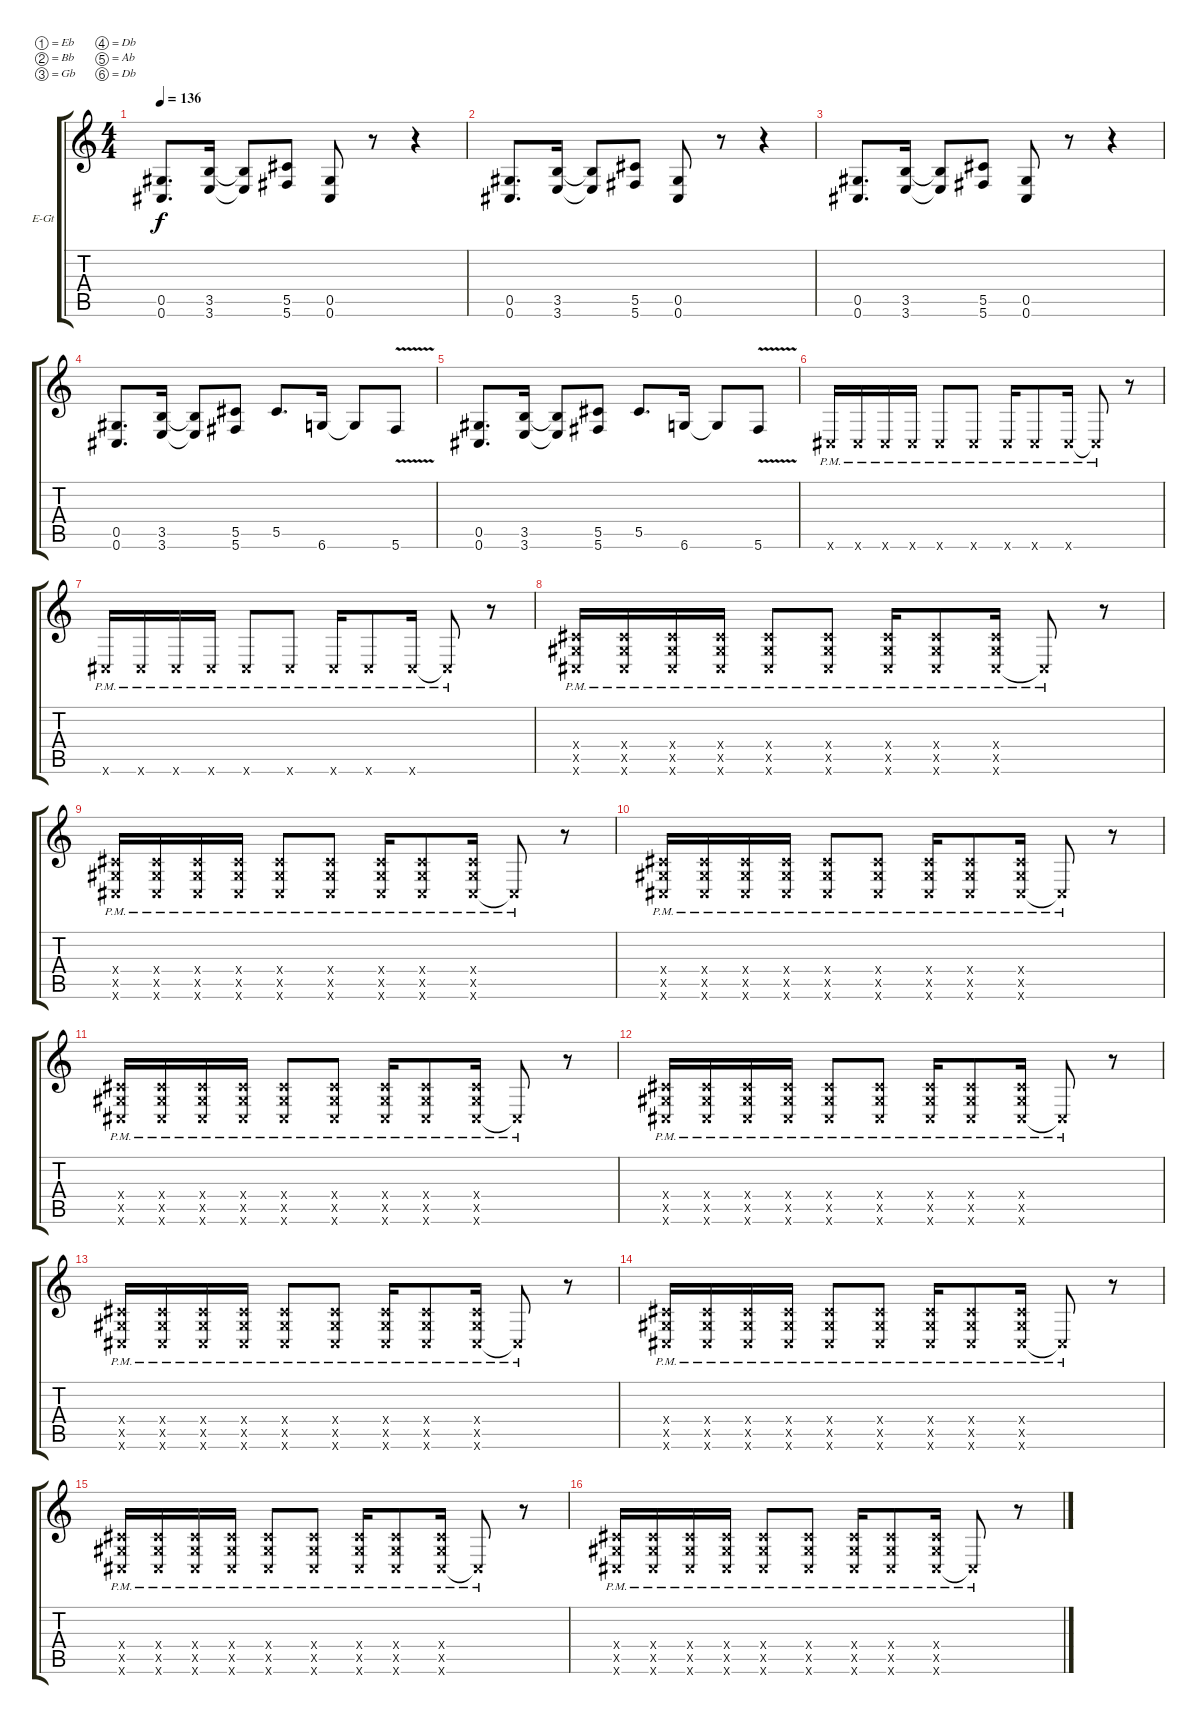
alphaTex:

\defaultSystemsLayout 4
\bracketExtendMode groupsimilarinstruments
\firstSystemTrackNameOrientation horizontal
\otherSystemsTrackNameOrientation horizontal
\track ("Kirk Hammett (Dist. Gtr.)" "E-Gt") {instrument distortionguitar}
\staff {score tabs}
\tuning (Eb4 Bb3 Gb3 Db3 Ab2 Db2)
\ts (4 4)
\tempo 136
\clef g2
\ks c
(0.6 0.5).8{d dy f} (3.5 3.6).16 (3.6{t} 3.5{t}).8 (5.6 5.5).8 (0.6 0.5).8 r.8 r.4 |
(0.6 0.5).8{d} (3.5 3.6).16 (3.6{t} 3.5{t}).8 (5.6 5.5).8 (0.6 0.5).8 r.8 r.4 |
(0.6 0.5).8{d} (3.5 3.6).16 (3.6{t} 3.5{t}).8 (5.6 5.5).8 (0.6 0.5).8 r.8 r.4 |
(0.6 0.5).8{d} (3.5 3.6).16 (3.6{t} 3.5{t}).8 (5.6 5.5).8 5.5.8{d} 6.6.16 6.6{t}.8 5.6{v}.8 |
(0.6 0.5).8{d} (3.5 3.6).16 (3.6{t} 3.5{t}).8 (5.6 5.5).8 5.5.8{d} 6.6.16 6.6{t}.8 5.6{v}.8 |
0.6{pm x}.16 0.6{pm x}.16 0.6{pm x}.16 0.6{pm x}.16 0.6{pm x}.8 0.6{pm x}.8 0.6{pm x}.16 0.6{pm x}.8 0.6{pm x}.16 0.6{pm x t}.8 r.8 |
0.6{pm x}.16 0.6{pm x}.16 0.6{pm x}.16 0.6{pm x}.16 0.6{pm x}.8 0.6{pm x}.8 0.6{pm x}.16 0.6{pm x}.8 0.6{pm x}.16 0.6{pm x t}.8 r.8 |
(0.6{pm x} 0.5{x} 0.4{x}).16 (0.6{pm x} 0.5{x} 0.4{x}).16 (0.6{pm x} 0.5{x} 0.4{x}).16 (0.6{pm x} 0.5{x} 0.4{x}).16 (0.6{pm x} 0.5{x} 0.4{x}).8 (0.6{pm x} 0.5{x} 0.4{x}).8 (0.6{pm x} 0.5{x} 0.4{x}).16 (0.6{pm x} 0.5{x} 0.4{x}).8 (0.6{pm x} 0.5{x} 0.4{x}).16 0.6{pm x t}.8 r.8 |
(0.6{pm x} 0.5{x} 0.4{x}).16 (0.6{pm x} 0.5{x} 0.4{x}).16 (0.6{pm x} 0.5{x} 0.4{x}).16 (0.6{pm x} 0.5{x} 0.4{x}).16 (0.6{pm x} 0.5{x} 0.4{x}).8 (0.6{pm x} 0.5{x} 0.4{x}).8 (0.6{pm x} 0.5{x} 0.4{x}).16 (0.6{pm x} 0.5{x} 0.4{x}).8 (0.6{pm x} 0.5{x} 0.4{x}).16 0.6{pm x t}.8 r.8 |
(0.6{pm x} 0.5{x} 0.4{x}).16 (0.6{pm x} 0.5{x} 0.4{x}).16 (0.6{pm x} 0.5{x} 0.4{x}).16 (0.6{pm x} 0.5{x} 0.4{x}).16 (0.6{pm x} 0.5{x} 0.4{x}).8 (0.6{pm x} 0.5{x} 0.4{x}).8 (0.6{pm x} 0.5{x} 0.4{x}).16 (0.6{pm x} 0.5{x} 0.4{x}).8 (0.6{pm x} 0.5{x} 0.4{x}).16 0.6{pm x t}.8 r.8 |
(0.6{pm x} 0.5{x} 0.4{x}).16 (0.6{pm x} 0.5{x} 0.4{x}).16 (0.6{pm x} 0.5{x} 0.4{x}).16 (0.6{pm x} 0.5{x} 0.4{x}).16 (0.6{pm x} 0.5{x} 0.4{x}).8 (0.6{pm x} 0.5{x} 0.4{x}).8 (0.6{pm x} 0.5{x} 0.4{x}).16 (0.6{pm x} 0.5{x} 0.4{x}).8 (0.6{pm x} 0.5{x} 0.4{x}).16 0.6{pm x t}.8 r.8 |
(0.6{pm x} 0.5{x} 0.4{x}).16 (0.6{pm x} 0.5{x} 0.4{x}).16 (0.6{pm x} 0.5{x} 0.4{x}).16 (0.6{pm x} 0.5{x} 0.4{x}).16 (0.6{pm x} 0.5{x} 0.4{x}).8 (0.6{pm x} 0.5{x} 0.4{x}).8 (0.6{pm x} 0.5{x} 0.4{x}).16 (0.6{pm x} 0.5{x} 0.4{x}).8 (0.6{pm x} 0.5{x} 0.4{x}).16 0.6{pm x t}.8 r.8 |
(0.6{pm x} 0.5{x} 0.4{x}).16 (0.6{pm x} 0.5{x} 0.4{x}).16 (0.6{pm x} 0.5{x} 0.4{x}).16 (0.6{pm x} 0.5{x} 0.4{x}).16 (0.6{pm x} 0.5{x} 0.4{x}).8 (0.6{pm x} 0.5{x} 0.4{x}).8 (0.6{pm x} 0.5{x} 0.4{x}).16 (0.6{pm x} 0.5{x} 0.4{x}).8 (0.6{pm x} 0.5{x} 0.4{x}).16 0.6{pm x t}.8 r.8 |
(0.6{pm x} 0.5{x} 0.4{x}).16 (0.6{pm x} 0.5{x} 0.4{x}).16 (0.6{pm x} 0.5{x} 0.4{x}).16 (0.6{pm x} 0.5{x} 0.4{x}).16 (0.6{pm x} 0.5{x} 0.4{x}).8 (0.6{pm x} 0.5{x} 0.4{x}).8 (0.6{pm x} 0.5{x} 0.4{x}).16 (0.6{pm x} 0.5{x} 0.4{x}).8 (0.6{pm x} 0.5{x} 0.4{x}).16 0.6{pm x t}.8 r.8 |
(0.6{pm x} 0.5{x} 0.4{x}).16 (0.6{pm x} 0.5{x} 0.4{x}).16 (0.6{pm x} 0.5{x} 0.4{x}).16 (0.6{pm x} 0.5{x} 0.4{x}).16 (0.6{pm x} 0.5{x} 0.4{x}).8 (0.6{pm x} 0.5{x} 0.4{x}).8 (0.6{pm x} 0.5{x} 0.4{x}).16 (0.6{pm x} 0.5{x} 0.4{x}).8 (0.6{pm x} 0.5{x} 0.4{x}).16 0.6{pm x t}.8 r.8 |
(0.6{pm x} 0.5{x} 0.4{x}).16 (0.6{pm x} 0.5{x} 0.4{x}).16 (0.6{pm x} 0.5{x} 0.4{x}).16 (0.6{pm x} 0.5{x} 0.4{x}).16 (0.6{pm x} 0.5{x} 0.4{x}).8 (0.6{pm x} 0.5{x} 0.4{x}).8 (0.6{pm x} 0.5{x} 0.4{x}).16 (0.6{pm x} 0.5{x} 0.4{x}).8 (0.6{pm x} 0.5{x} 0.4{x}).16 0.6{pm x t}.8 r.8
